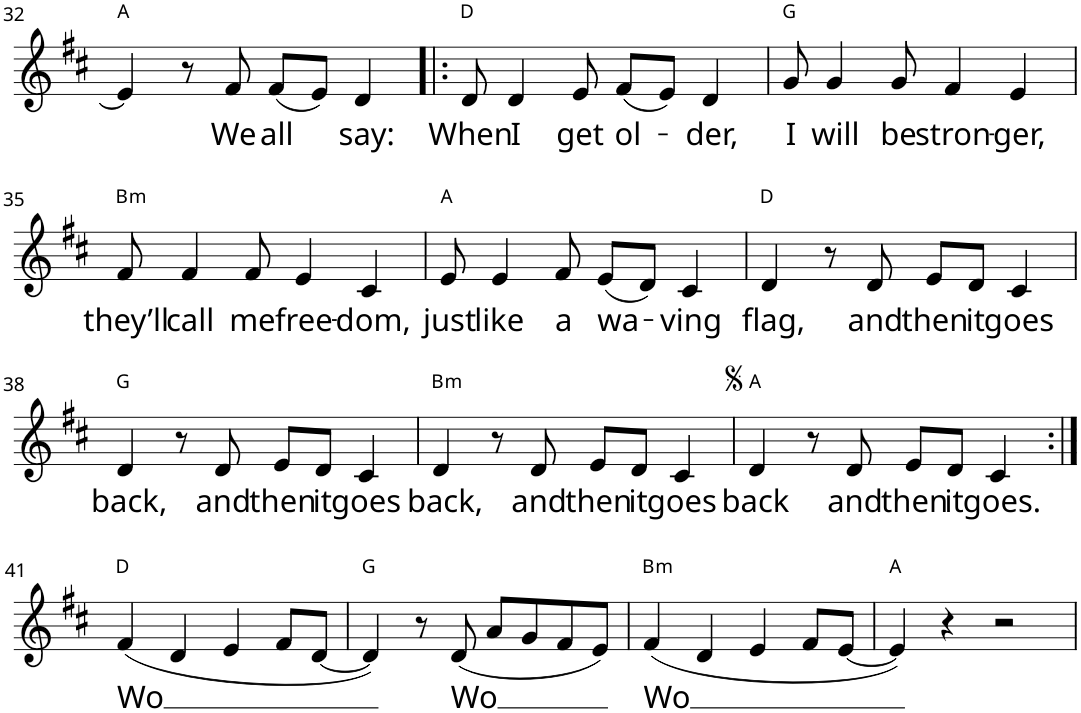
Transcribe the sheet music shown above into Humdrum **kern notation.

**kern	**text	**harte
*part1	*part1	*part1
*staff1	*staff1	*
*I"P1	*	*
!!LO:PB:g=z
*clefG2	*	*
*k[f#c#]	*	*
*M4/4	*	*
=32	=32	=32
4e/]	.	A:maj
8r	.	.
!	!LO:LY:b	!
8f#/	We	.
!	!LO:LY:b	!
(8f#/L	all	.
8e/J)	.	.
!	!LO:LY:b	!
4d/	say:	.
=33!|:	=33!|:	=33!|:
!	!LO:LY:b	!
8d/	When	D:maj
!	!LO:LY:b	!
4d/	I	.
!	!LO:LY:b	!
8e/	get	.
!	!LO:LY:b	!
(8f#/L	ol-	.
8e/J)	.	.
!	!LO:LY:b	!
4d/	-der,	.
=34	=34	=34
!	!LO:LY:b	!
8g/	I	G:maj
!	!LO:LY:b	!
4g/	will	.
!	!LO:LY:b	!
8g/	be	.
!	!LO:LY:b	!
4f#/	stron-	.
!	!LO:LY:b	!
4e/	-ger,	.
!!LO:LB:g=z
=35	=35	=35
!	!LO:LY:b	!LO:H:kt=m
8f#/	they’ll	B:min
!	!LO:LY:b	!
4f#/	call	.
!	!LO:LY:b	!
8f#/	me	.
!	!LO:LY:b	!
4e/	free-	.
!	!LO:LY:b	!
4c#/	-dom,	.
=36	=36	=36
!	!LO:LY:b	!
8e/	just	A:maj
!	!LO:LY:b	!
4e/	like	.
!	!LO:LY:b	!
8f#/	a	.
!	!LO:LY:b	!
(8e/L	wa-	.
8d/J)	.	.
!	!LO:LY:b	!
4c#/	-ving	.
=37	=37	=37
!	!LO:LY:b	!
4d/	flag,	D:maj
8r	.	.
!	!LO:LY:b	!
8d/	and	.
!	!LO:LY:b	!
8e/L	then	.
!	!LO:LY:b	!
8d/J	it	.
!	!LO:LY:b	!
4c#/	goes	.
!!LO:LB:g=z
=38	=38	=38
!	!LO:LY:b	!
4d/	back,	G:maj
8r	.	.
!	!LO:LY:b	!
8d/	and	.
!	!LO:LY:b	!
8e/L	then	.
!	!LO:LY:b	!
8d/J	it	.
!	!LO:LY:b	!
4c#/	goes	.
=39	=39	=39
!	!LO:LY:b	!LO:H:kt=m
4d/	back,	B:min
8r	.	.
!	!LO:LY:b	!
8d/	and	.
!	!LO:LY:b	!
8e/L	then	.
!	!LO:LY:b	!
8d/J	it	.
!	!LO:LY:b	!
4c#/	goes	.
=40	=40	=40
!	!LO:LY:b	!
4d/	back	A:maj
8r	.	.
!	!LO:LY:b	!
8d/	and	.
!	!LO:LY:b	!
8e/L	then	.
!	!LO:LY:b	!
8d/J	it	.
!	!LO:LY:b	!
4c#/	goes.	.
!!LO:LB:g=z
=41:|!	=41:|!	=41:|!
!	!LO:LY:b	!
(4f#/	Wo	D:maj
4d/	.	.
4e/	.	.
8f#/L	.	.
[8d/J	.	.
=42	=42	=42
4d/])	.	G:maj
8r	.	.
!	!LO:LY:b	!
(8d/	Wo	.
8a/L	.	.
8g/	.	.
8f#/	.	.
8e/J)	.	.
=43	=43	=43
!	!LO:LY:b	!LO:H:kt=m
(4f#/	Wo	B:min
4d/	.	.
4e/	.	.
8f#/L	.	.
[8e/J	.	.
=44	=44	=44
4e/])	.	A:maj
4r	.	.
2r	.	.
=	=	=
*-	*-	*-
